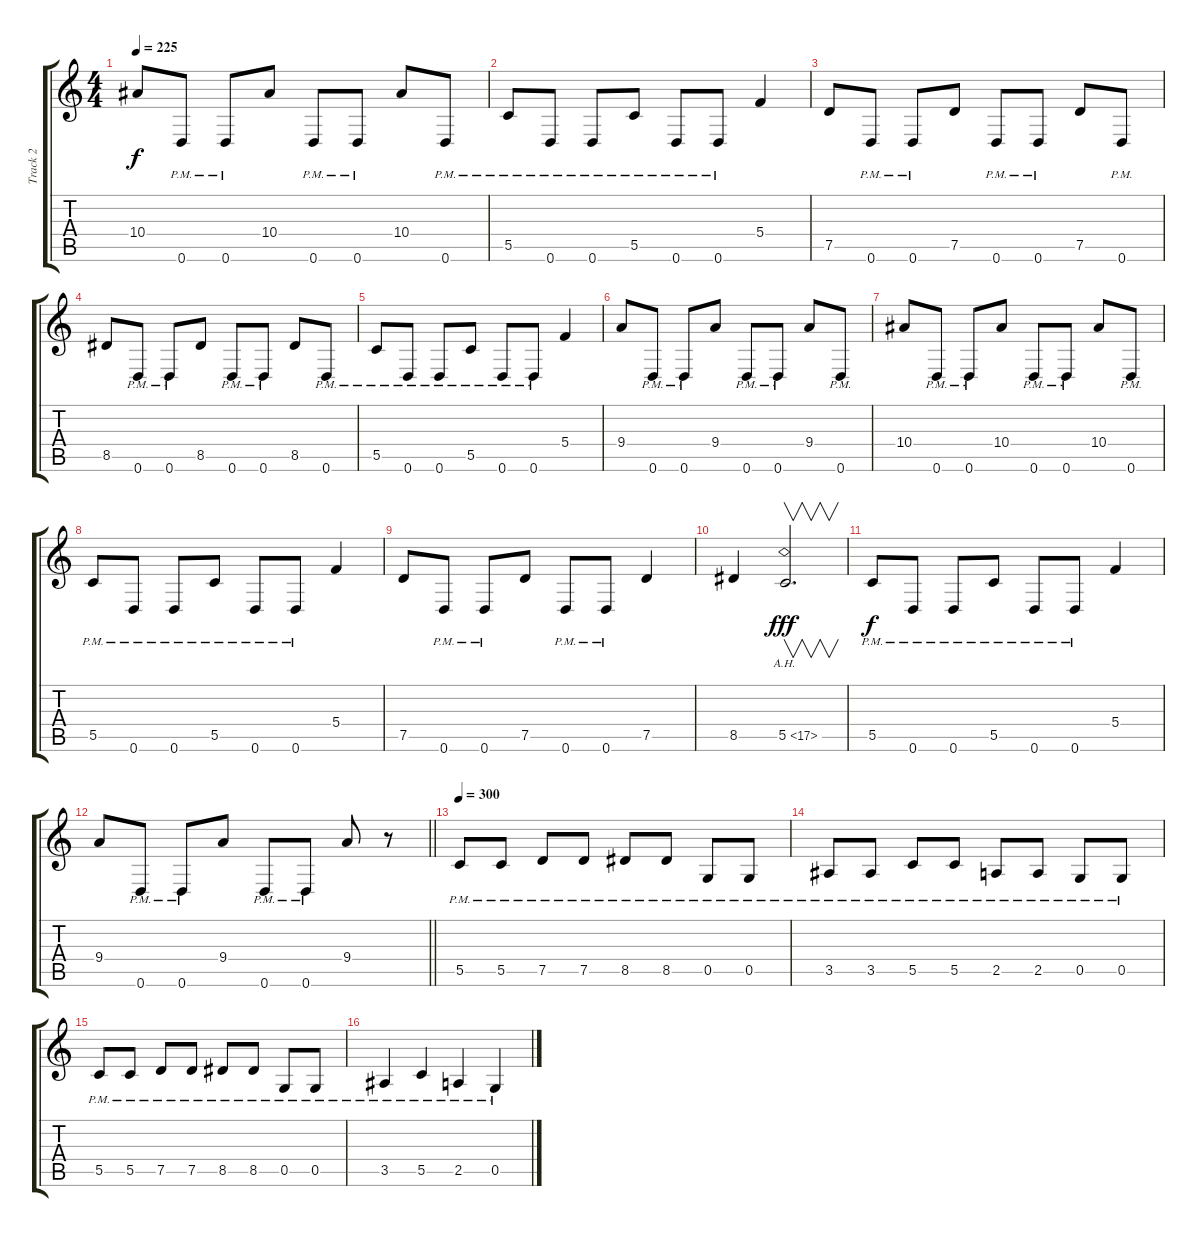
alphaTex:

\track ("Track 2" "Track 2") {instrument distortionguitar}
\staff {score tabs}
\tuning (D4 A3 F3 C3 G2 D2) {hide}
\ts (4 4)
\tempo 225
\clef g2
\ks c
10.4.8{dy f} 0.6{pm}.8 0.6{pm}.8 10.4.8 0.6{pm}.8 0.6{pm}.8 10.4.8 0.6{pm}.8 |
5.5{pm}.8 0.6{pm}.8 0.6{pm}.8 5.5{pm}.8 0.6{pm}.8 0.6{pm}.8 5.4.4 |
7.5.8 0.6{pm}.8 0.6{pm}.8 7.5.8 0.6{pm}.8 0.6{pm}.8 7.5.8 0.6{pm}.8 |
8.5.8 0.6{pm}.8 0.6{pm}.8 8.5.8 0.6{pm}.8 0.6{pm}.8 8.5.8 0.6{pm}.8 |
5.5{pm}.8 0.6{pm}.8 0.6{pm}.8 5.5{pm}.8 0.6{pm}.8 0.6{pm}.8 5.4.4 |
9.4.8 0.6{pm}.8 0.6{pm}.8 9.4.8 0.6{pm}.8 0.6{pm}.8 9.4.8 0.6{pm}.8 |
10.4.8 0.6{pm}.8 0.6{pm}.8 10.4.8 0.6{pm}.8 0.6{pm}.8 10.4.8 0.6{pm}.8 |
5.5{pm}.8 0.6{pm}.8 0.6{pm}.8 5.5{pm}.8 0.6{pm}.8 0.6{pm}.8 5.4.4 |
7.5.8 0.6{pm}.8 0.6{pm}.8 7.5.8 0.6{pm}.8 0.6{pm}.8 7.5.4 |
8.5.4 5.5{ah 12}.2{v d dy fff} |
5.5{pm}.8{dy f} 0.6{pm}.8 0.6{pm}.8 5.5{pm}.8 0.6{pm}.8 0.6{pm}.8 5.4.4 |
\barLineRight lightlight
9.4.8 0.6{pm}.8 0.6{pm}.8 9.4.8 0.6{pm}.8 0.6{pm}.8 9.4.8 r.8 |
\section ("" "")
\tempo 300
5.5{pm}.8 5.5{pm}.8 7.5{pm}.8 7.5{pm}.8 8.5{pm}.8 8.5{pm}.8 0.5{pm}.8 0.5{pm}.8 |
3.5{pm}.8 3.5{pm}.8 5.5{pm}.8 5.5{pm}.8 2.5{pm}.8 2.5{pm}.8 0.5{pm}.8 0.5{pm}.8 |
5.5{pm}.8 5.5{pm}.8 7.5{pm}.8 7.5{pm}.8 8.5{pm}.8 8.5{pm}.8 0.5{pm}.8 0.5{pm}.8 |
3.5{pm}.4 5.5{pm}.4 2.5{pm}.4 0.5{pm}.4
